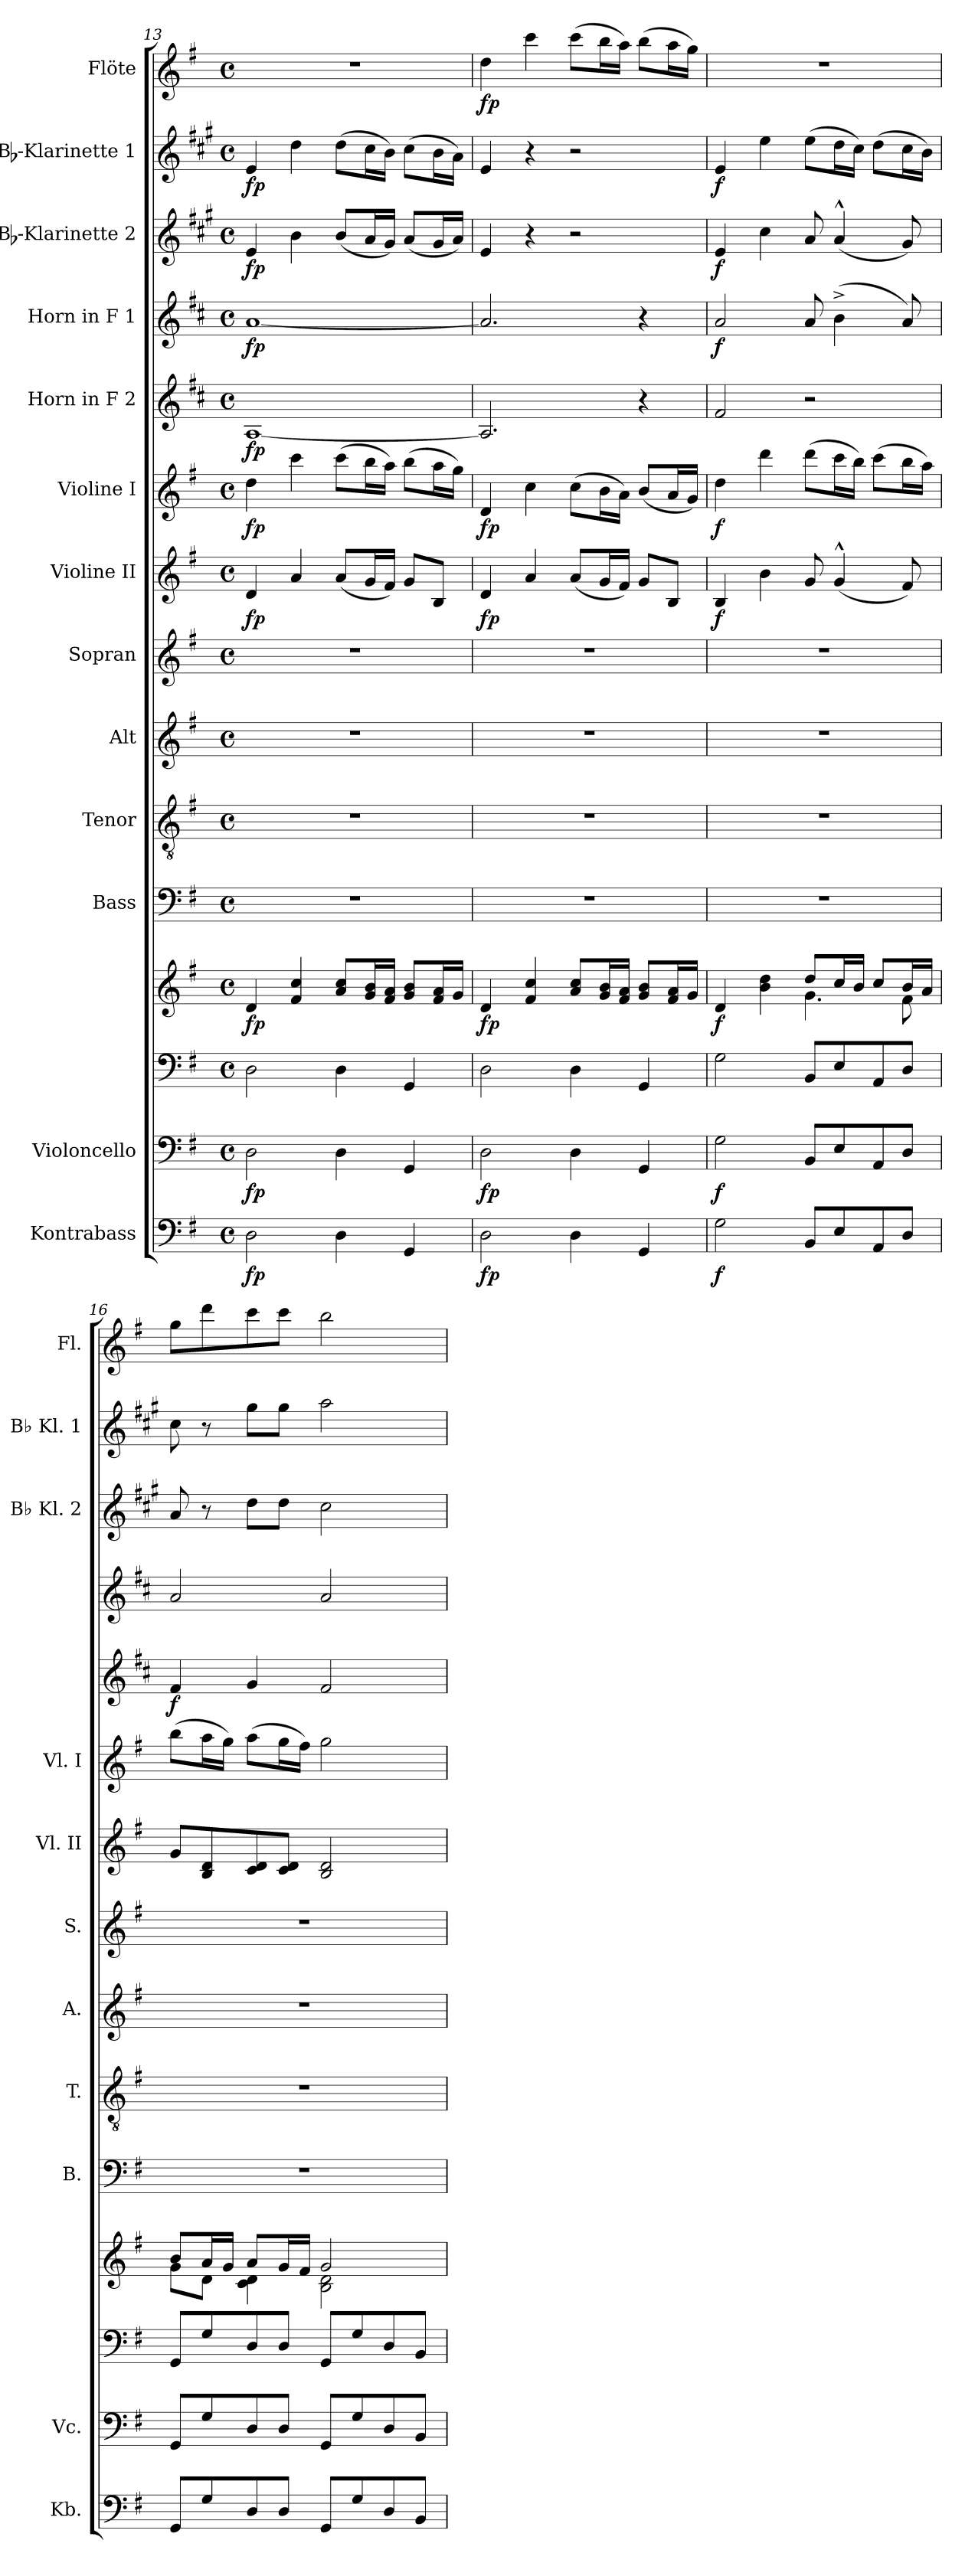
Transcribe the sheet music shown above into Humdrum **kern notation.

**kern	**dynam	**kern	**dynam	**kern	**kern	**dynam	**kern	**kern	**kern	**kern	**kern	**dynam	**kern	**dynam	**kern	**dynam	**kern	**dynam	**kern	**dynam	**kern	**dynam	**kern	**dynam
*part14	*part14	*part13	*part13	*part12	*part12	*part12	*part11	*part10	*part9	*part8	*part7	*part7	*part6	*part6	*part5	*part5	*part4	*part4	*part3	*part3	*part2	*part2	*part1	*part1
*staff15	*staff15	*staff14	*staff14	*staff13	*staff12	*staff12/13	*staff11	*staff10	*staff9	*staff8	*staff7	*staff7	*staff6	*staff6	*staff5	*staff5	*staff4	*staff4	*staff3	*staff3	*staff2	*staff2	*staff1	*staff1
*I"Kontrabass	*	*I"Violoncello	*	*	*	*	*I"Bass	*I"Tenor	*I"Alt	*I"Sopran	*I"Violine II	*	*I"Violine I	*	*I"Horn in F 2	*	*I"Horn in F 1	*	*I"Bb-Klarinette 2	*	*I"Bb-Klarinette 1	*	*I"Flöte	*
*I'Kb.	*	*I'Vc.	*	*	*	*	*I'B.	*I'T.	*I'A.	*I'S.	*I'Vl. II	*	*I'Vl. I	*	*	*	*	*	*I'Bb Kl. 2	*	*I'Bb Kl. 1	*	*I'Fl.	*
*clefF4	*	*clefF4	*	*clefF4	*clefG2	*	*clefF4	*clefGv2	*clefG2	*clefG2	*clefG2	*	*clefG2	*	*clefG2	*	*clefG2	*	*clefG2	*	*clefG2	*	*clefG2	*
*ITrd7c12	*	*	*	*	*	*	*	*	*	*	*	*	*	*	*ITrd4c7	*	*ITrd4c7	*	*ITrd1c2	*	*ITrd1c2	*	*	*
*k[f#]	*	*k[f#]	*	*k[f#]	*k[f#]	*	*k[f#]	*k[f#]	*k[f#]	*k[f#]	*k[f#]	*	*k[f#]	*	*k[f#]	*	*k[f#]	*	*k[f#]	*	*k[f#]	*	*k[f#]	*
*G:	*	*G:	*	*G:	*G:	*	*G:	*G:	*G:	*G:	*G:	*	*G:	*	*G:	*	*G:	*	*G:	*	*G:	*	*G:	*
*M4/4	*	*M4/4	*	*M4/4	*M4/4	*	*M4/4	*M4/4	*M4/4	*M4/4	*M4/4	*	*M4/4	*	*M4/4	*	*M4/4	*	*M4/4	*	*M4/4	*	*M4/4	*
*met(c)	*	*met(c)	*	*met(c)	*met(c)	*	*met(c)	*met(c)	*met(c)	*met(c)	*met(c)	*	*met(c)	*	*met(c)	*	*met(c)	*	*met(c)	*	*met(c)	*	*met(c)	*
=13	=13	=13	=13	=13	=13	=13	=13	=13	=13	=13	=13	=13	=13	=13	=13	=13	=13	=13	=13	=13	=13	=13	=13	=13
!	!LO:DY:b	!	!LO:DY:b	!	!	!LO:DY:b	!	!	!	!	!	!LO:DY:b	!	!LO:DY:b	!	!LO:DY:b	!	!LO:DY:b	!	!LO:DY:b	!	!LO:DY:b	!	!
2DD\	fp	2D\	fp	2D\	4d/	fp	1r	1r	1r	1r	4d/	fp	4dd\	fp	[1D	fp	[1d	fp	4d/	fp	4d/	fp	1r	.
.	.	.	.	.	4f#/ 4cc/	.	.	.	.	.	4a/	.	4ccc\	.	.	.	.	.	4a\	.	4cc\	.	.	.
4DD\	.	4D\	.	4D\	8a/ 8cc/L	.	.	.	.	.	(<8a/L	.	(>8ccc\L	.	.	.	.	.	(<8a/L	.	(>8cc\L	.	.	.
.	.	.	.	.	16g/ 16b/L	.	.	.	.	.	16g/L	.	16bb\L	.	.	.	.	.	16g/L	.	16b\L	.	.	.
.	.	.	.	.	16f#/ 16a/JJ	.	.	.	.	.	16f#/JJ)	.	16aa\JJ)	.	.	.	.	.	16f#/JJ)	.	16a\JJ)	.	.	.
4GGG/	.	4GG/	.	4GG/	8g/ 8b/L	.	.	.	.	.	8g/L	.	(>8bb\L	.	.	.	.	.	(<8g/L	.	(>8b\L	.	.	.
.	.	.	.	.	16f#/ 16a/L	.	.	.	.	.	8B/J	.	16aa\L	.	.	.	.	.	16f#/L	.	16a\L	.	.	.
.	.	.	.	.	16g/JJ	.	.	.	.	.	.	.	16gg\JJ)	.	.	.	.	.	16g/JJ)	.	16g\JJ)	.	.	.
=14	=14	=14	=14	=14	=14	=14	=14	=14	=14	=14	=14	=14	=14	=14	=14	=14	=14	=14	=14	=14	=14	=14	=14	=14
!	!LO:DY:b	!	!LO:DY:b	!	!	!LO:DY:b	!	!	!	!	!	!LO:DY:b	!	!LO:DY:b	!	!	!	!	!	!	!	!	!	!LO:DY:b
2DD\	fp	2D\	fp	2D\	4d/	fp	1r	1r	1r	1r	4d/	fp	4d/	fp	2.D/]	.	2.d/]	.	4d/	.	4d/	.	4dd\	fp
.	.	.	.	.	4f#/ 4cc/	.	.	.	.	.	4a/	.	4cc\	.	.	.	.	.	4r	.	4r	.	4ccc\	.
4DD\	.	4D\	.	4D\	8a/ 8cc/L	.	.	.	.	.	(<8a/L	.	(>8cc\L	.	.	.	.	.	2r	.	2r	.	(>8ccc\L	.
.	.	.	.	.	16g/ 16b/L	.	.	.	.	.	16g/L	.	16b\L	.	.	.	.	.	.	.	.	.	16bb\L	.
.	.	.	.	.	16f#/ 16a/JJ	.	.	.	.	.	16f#/JJ)	.	16a\JJ)	.	.	.	.	.	.	.	.	.	16aa\JJ)	.
4GGG/	.	4GG/	.	4GG/	8g/ 8b/L	.	.	.	.	.	8g/L	.	(<8b/L	.	4r	.	4r	.	.	.	.	.	(>8bb\L	.
.	.	.	.	.	16f#/ 16a/L	.	.	.	.	.	8B/J	.	16a/L	.	.	.	.	.	.	.	.	.	16aa\L	.
.	.	.	.	.	16g/JJ	.	.	.	.	.	.	.	16g/JJ)	.	.	.	.	.	.	.	.	.	16gg\JJ)	.
=15	=15	=15	=15	=15	=15	=15	=15	=15	=15	=15	=15	=15	=15	=15	=15	=15	=15	=15	=15	=15	=15	=15	=15	=15
*	*	*	*	*	*^	*	*	*	*	*	*	*	*	*	*	*	*	*	*	*	*	*	*	*
!	!LO:DY:b	!	!LO:DY:b	!	!	!	!LO:DY:b	!	!	!	!	!	!LO:DY:b	!	!LO:DY:b	!	!	!	!LO:DY:b	!	!LO:DY:b	!	!LO:DY:b	!	!
2GG\	f	2G\	f	2G\	4d/	2ryy	f	1r	1r	1r	1r	4B/	f	4dd\	f	2B/	.	2d/	f	4d/	f	4d/	f	1r	.
.	.	.	.	.	4b\ 4dd\	.	.	.	.	.	.	4b\	.	4ddd\	.	.	.	.	.	4b\	.	4dd\	.	.	.
8BBB/L	.	8BB/L	.	8BB/L	8dd/L	4.g\	.	.	.	.	.	8g/	.	(>8ddd\L	.	2r	.	8d/	.	8g/	.	(>8dd\L	.	.	.
8EE/	.	8E/	.	8E/	16cc/L	.	.	.	.	.	.	(<4g^^>/	.	16ccc\L	.	.	.	(>4e^>\	.	(<4g^^>/	.	16cc\L	.	.	.
.	.	.	.	.	16b/JJ	.	.	.	.	.	.	.	.	16bb\JJ)	.	.	.	.	.	.	.	16b\JJ)	.	.	.
8AAA/	.	8AA/	.	8AA/	8cc/L	.	.	.	.	.	.	.	.	(>8ccc\L	.	.	.	.	.	.	.	(>8cc\L	.	.	.
8DD/J	.	8D/J	.	8D/J	16b/L	8f#\	.	.	.	.	.	8f#/)	.	16bb\L	.	.	.	8d/)	.	8f#/)	.	16b\L	.	.	.
.	.	.	.	.	16a/JJ	.	.	.	.	.	.	.	.	16aa\JJ)	.	.	.	.	.	.	.	16a\JJ)	.	.	.
!!LO:PB:g=z
=16	=16	=16	=16	=16	=16	=16	=16	=16	=16	=16	=16	=16	=16	=16	=16	=16	=16	=16	=16	=16	=16	=16	=16	=16	=16
!	!	!	!	!	!	!	!	!	!	!	!	!	!	!	!	!	!LO:DY:b	!	!	!	!	!	!	!	!
8GGG/L	.	8GG/L	.	8GG/L	8b/L	8g\L	.	1r	1r	1r	1r	8g/L	.	(>8bb\L	.	4B/	f	2d/	.	8g/	.	8b\	.	8gg\L	.
8GG/	.	8G/	.	8G/	16a/L	8d\J	.	.	.	.	.	8B/ 8d/	.	16aa\L	.	.	.	.	.	8r	.	8r	.	8ddd\	.
.	.	.	.	.	16g/JJ	.	.	.	.	.	.	.	.	16gg\JJ)	.	.	.	.	.	.	.	.	.	.	.
8DD/	.	8D/	.	8D/	8a/L	4c\ 4d\	.	.	.	.	.	8c/ 8d/	.	(>8aa\L	.	4c/	.	.	.	8cc\L	.	8ff#\L	.	8ccc\	.
8DD/J	.	8D/J	.	8D/J	16g/L	.	.	.	.	.	.	8c/ 8d/J	.	16gg\L	.	.	.	.	.	8cc\J	.	8ff#\J	.	8ccc\J	.
.	.	.	.	.	16f#/JJ	.	.	.	.	.	.	.	.	16ff#\JJ)	.	.	.	.	.	.	.	.	.	.	.
8GGG/L	.	8GG/L	.	8GG/L	2g/	2B\ 2d\	.	.	.	.	.	2B/ 2d/	.	2gg\	.	2B/	.	2d/	.	2b\	.	2gg\	.	2bb\	.
8GG/	.	8G/	.	8G/	.	.	.	.	.	.	.	.	.	.	.	.	.	.	.	.	.	.	.	.	.
8DD/	.	8D/	.	8D/	.	.	.	.	.	.	.	.	.	.	.	.	.	.	.	.	.	.	.	.	.
8BBB/J	.	8BB/J	.	8BB/J	.	.	.	.	.	.	.	.	.	.	.	.	.	.	.	.	.	.	.	.	.
*	*	*	*	*	*v	*v	*	*	*	*	*	*	*	*	*	*	*	*	*	*	*	*	*	*	*
=	=	=	=	=	=	=	=	=	=	=	=	=	=	=	=	=	=	=	=	=	=	=	=	=
*-	*-	*-	*-	*-	*-	*-	*-	*-	*-	*-	*-	*-	*-	*-	*-	*-	*-	*-	*-	*-	*-	*-	*-	*-
